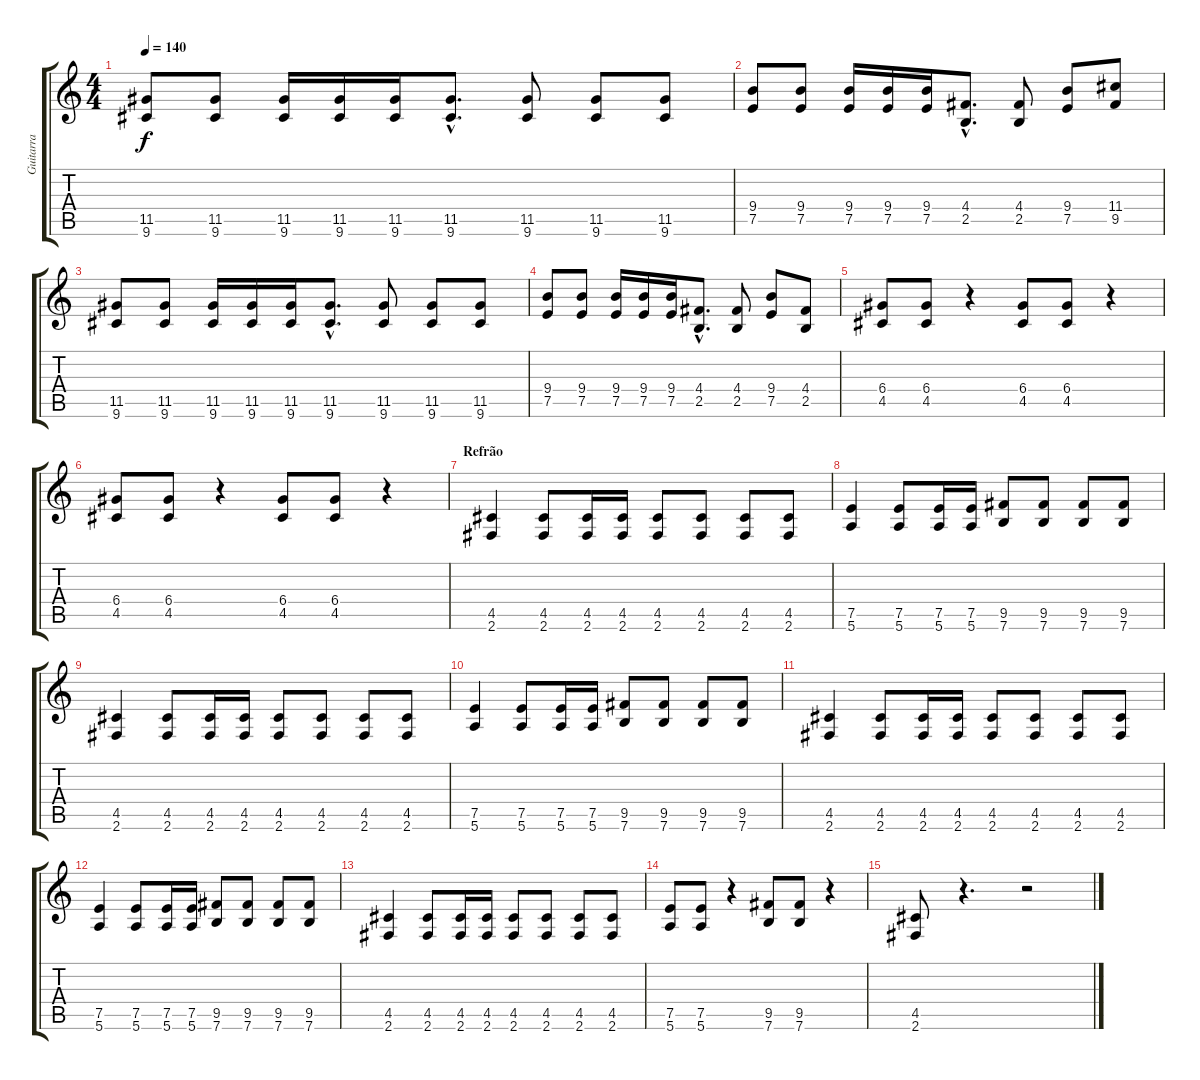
\track ("Guitarra" "Guitarra") {instrument distortionguitar}
\staff {score tabs}
\tuning (E4 B3 G3 D3 A2 E2) {hide}
\ts (4 4)
\tempo 140
\clef g2
\ks c
(11.5 9.6).8{dy f} (11.5 9.6).8 (11.5 9.6).16 (11.5 9.6).16 (11.5 9.6).16 (11.5{hac} 9.6{hac}).8{d} (11.5 9.6).8 (11.5 9.6).8 (11.5 9.6).8 |
(9.4 7.5).8 (9.4 7.5).8 (9.4 7.5).16 (9.4 7.5).16 (9.4 7.5).16 (4.4{hac} 2.5{hac}).8{d} (4.4 2.5).8 (9.4 7.5).8 (11.4 9.5).8 |
(11.5 9.6).8 (11.5 9.6).8 (11.5 9.6).16 (11.5 9.6).16 (11.5 9.6).16 (11.5{hac} 9.6{hac}).8{d} (11.5 9.6).8 (11.5 9.6).8 (11.5 9.6).8 |
(9.4 7.5).8 (9.4 7.5).8 (9.4 7.5).16 (9.4 7.5).16 (9.4 7.5).16 (4.4{hac} 2.5{hac}).8{d} (4.4 2.5).8 (9.4 7.5).8 (4.4 2.5).8 |
(6.4 4.5).8{balance 8} (6.4 4.5).8 r.4 (6.4 4.5).8 (6.4 4.5).8 r.4 |
(6.4 4.5).8{balance 8} (6.4 4.5).8 r.4 (6.4 4.5).8 (6.4 4.5).8 r.4 |
\section ("" "Refrão")
(4.5 2.6).4 (4.5 2.6).8 (4.5 2.6).16 (4.5 2.6).16 (4.5 2.6).8 (4.5 2.6).8 (4.5 2.6).8 (4.5 2.6).8 |
(7.5 5.6).4 (7.5 5.6).8 (7.5 5.6).16 (7.5 5.6).16 (9.5 7.6).8 (9.5 7.6).8 (9.5 7.6).8 (9.5 7.6).8 |
(4.5 2.6).4 (4.5 2.6).8 (4.5 2.6).16 (4.5 2.6).16 (4.5 2.6).8 (4.5 2.6).8 (4.5 2.6).8 (4.5 2.6).8 |
(7.5 5.6).4 (7.5 5.6).8 (7.5 5.6).16 (7.5 5.6).16 (9.5 7.6).8 (9.5 7.6).8 (9.5 7.6).8 (9.5 7.6).8 |
(4.5 2.6).4 (4.5 2.6).8 (4.5 2.6).16 (4.5 2.6).16 (4.5 2.6).8 (4.5 2.6).8 (4.5 2.6).8 (4.5 2.6).8 |
(7.5 5.6).4 (7.5 5.6).8 (7.5 5.6).16 (7.5 5.6).16 (9.5 7.6).8 (9.5 7.6).8 (9.5 7.6).8 (9.5 7.6).8 |
(4.5 2.6).4 (4.5 2.6).8 (4.5 2.6).16 (4.5 2.6).16 (4.5 2.6).8 (4.5 2.6).8 (4.5 2.6).8 (4.5 2.6).8 |
(7.5 5.6).8 (7.5 5.6).8 r.4 (9.5 7.6).8 (9.5 7.6).8 r.4 |
(4.5 2.6).8 r.4{d} r.2
